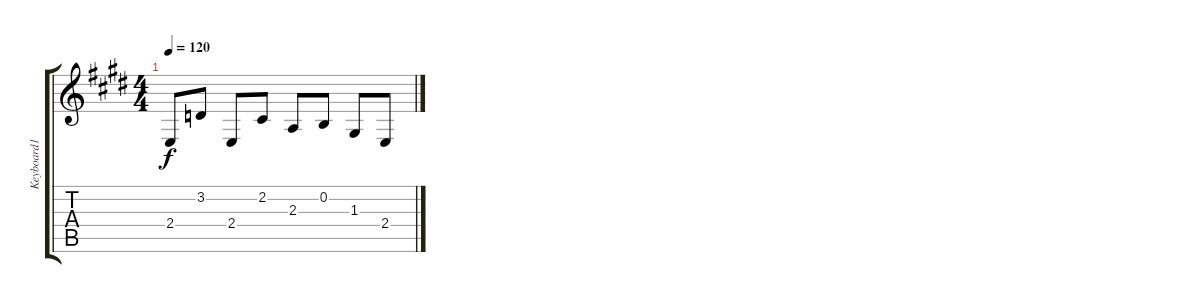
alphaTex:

\track ("Keyboard1" "Keyboard1") {instrument lead2sawtooth}
\staff {score tabs}
\tuning (E4 B3 G3 D3 A2 E2) {hide}
\ts (4 4)
\tempo 120
\clef g2
\ks e
2.4.8{dy f} 3.2.8 2.4.8 2.2.8 2.3.8 0.2.8 1.3.8 2.4.8
